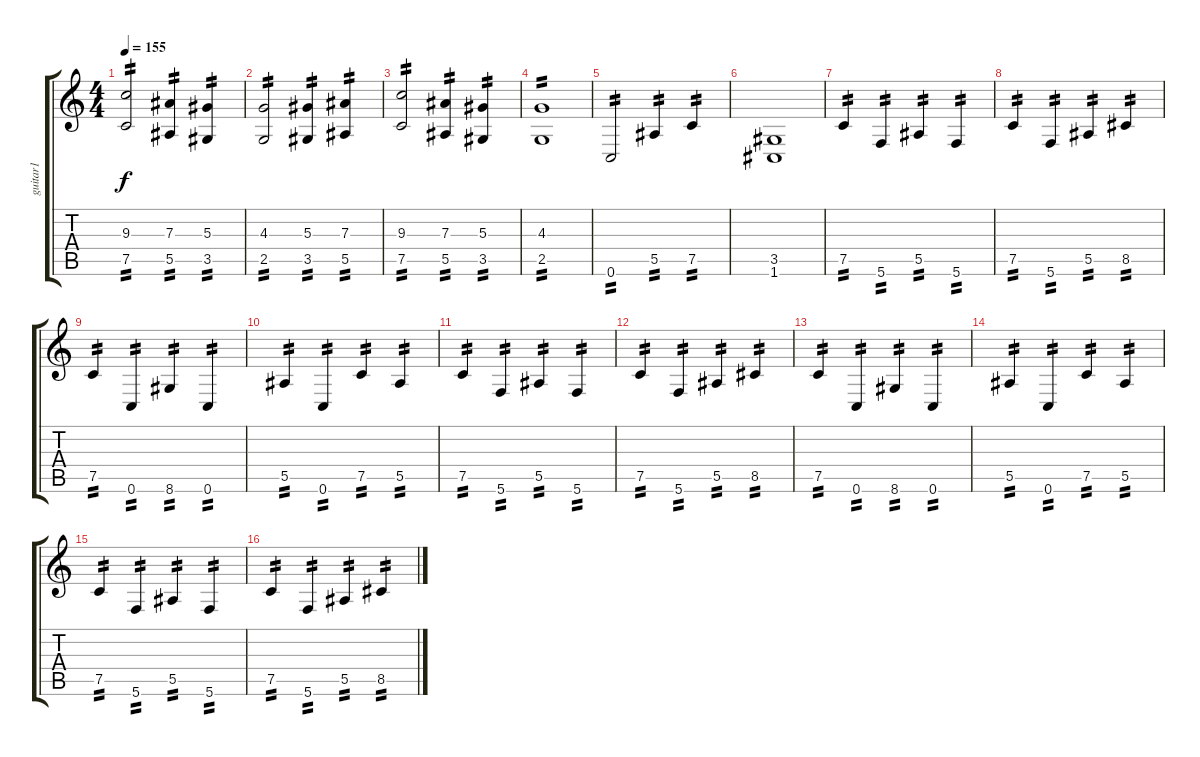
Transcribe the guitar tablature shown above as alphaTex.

\track ("guitar1" "guitar1") {instrument distortionguitar}
\staff {score tabs}
\tuning (C4 G3 Eb3 Bb2 F2 C2) {hide}
\ts (4 4)
\tempo 155
\clef g2
\ks c
(9.3 7.5).2{tp 2 dy f} (7.3 5.5).4{tp 2} (5.3 3.5).4{tp 2} |
(4.3 2.5).2{tp 2} (5.3 3.5).4{tp 2} (7.3 5.5).4{tp 2} |
(9.3 7.5).2{tp 2} (7.3 5.5).4{tp 2} (5.3 3.5).4{tp 2} |
(4.3 2.5).1{tp 2} |
0.6.2{tp 2} 5.5.4{tp 2} 7.5.4{tp 2} |
(3.5 1.6).1 |
7.5.4{tp 2} 5.6.4{tp 2} 5.5.4{tp 2} 5.6.4{tp 2} |
7.5.4{tp 2} 5.6.4{tp 2} 5.5.4{tp 2} 8.5.4{tp 2} |
7.5.4{tp 2} 0.6.4{tp 2} 8.6.4{tp 2} 0.6.4{tp 2} |
5.5.4{tp 2} 0.6.4{tp 2} 7.5.4{tp 2} 5.5.4{tp 2} |
7.5.4{tp 2} 5.6.4{tp 2} 5.5.4{tp 2} 5.6.4{tp 2} |
7.5.4{tp 2} 5.6.4{tp 2} 5.5.4{tp 2} 8.5.4{tp 2} |
7.5.4{tp 2} 0.6.4{tp 2} 8.6.4{tp 2} 0.6.4{tp 2} |
5.5.4{tp 2} 0.6.4{tp 2} 7.5.4{tp 2} 5.5.4{tp 2} |
7.5.4{tp 2} 5.6.4{tp 2} 5.5.4{tp 2} 5.6.4{tp 2} |
7.5.4{tp 2} 5.6.4{tp 2} 5.5.4{tp 2} 8.5.4{tp 2}
